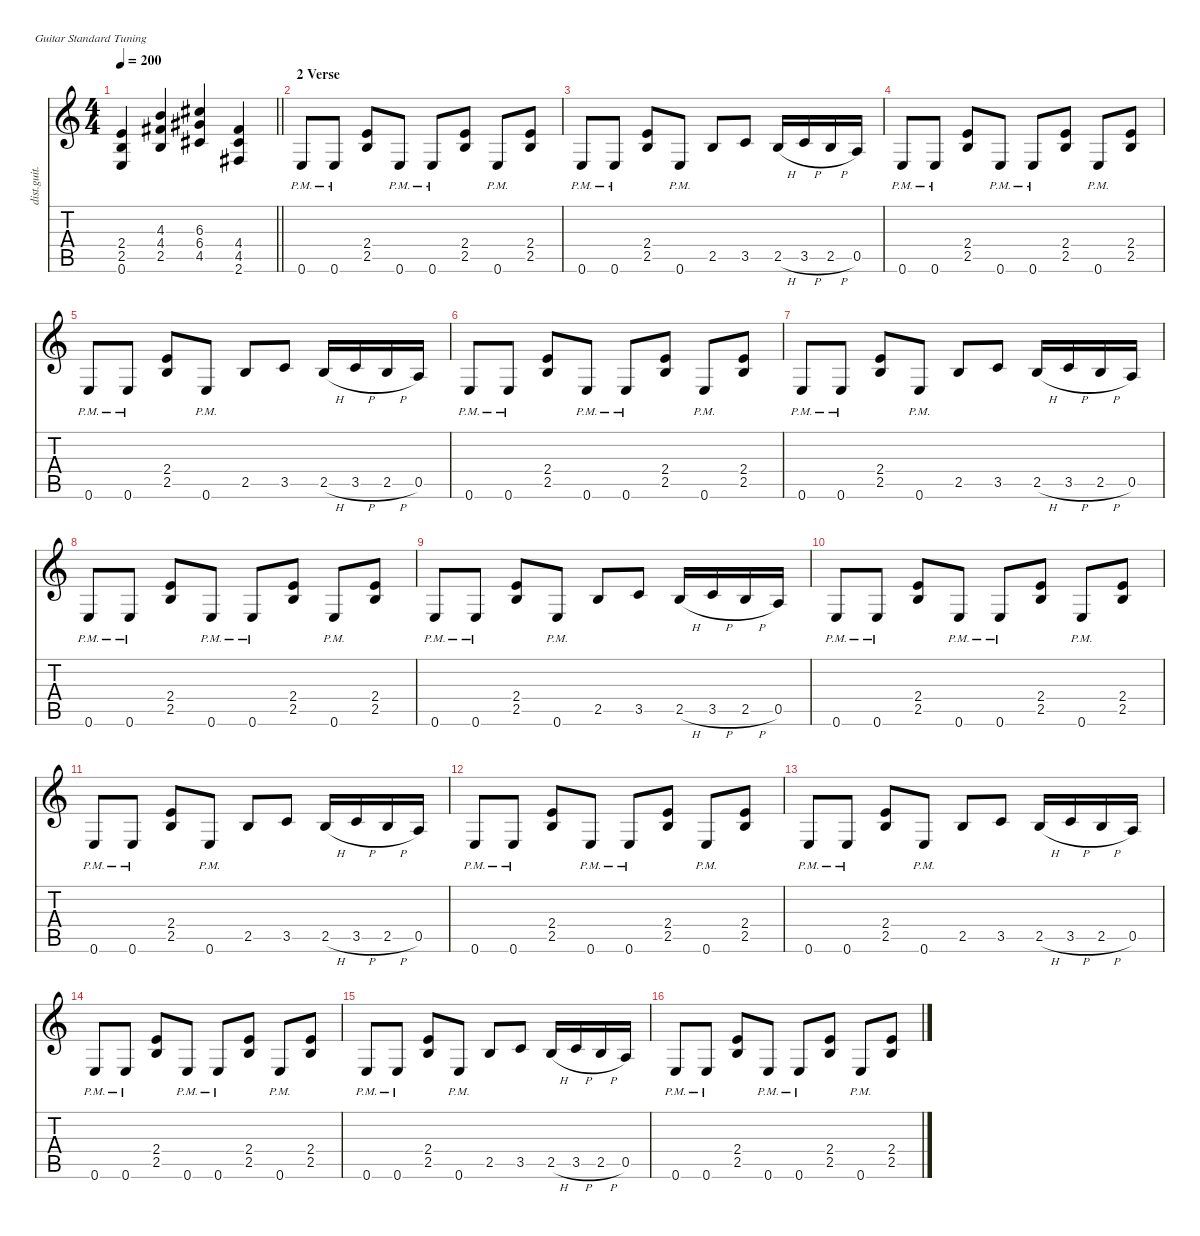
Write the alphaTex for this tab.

\defaultSystemsLayout 4
\hideDynamics
\bracketExtendMode nobrackets
\otherSystemsTrackNameOrientation horizontal
\track ("James Hetfield (Guitar)" "dist.guit.") {instrument distortionguitar}
\staff {score tabs}
\tuning (E4 B3 G3 D3 A2 E2)
\ts (4 4)
\tempo 200
\clef g2
\barLineRight lightlight
\ks c
(2.4{t} 2.5{t} 0.6{t}).4{dy f beam Up} (4.3 4.4{acc #} 2.5).4{beam Up} (6.3{acc #} 6.4{acc #} 4.5{acc #}).4{beam Up} (4.4{acc #} 4.5{acc #} 2.6{acc #}).4{beam Up} |
\section ("" "2 Verse")
0.6{pm}.8{beam Up} 0.6{pm}.8{beam Up} (2.4 2.5).8{beam Up} 0.6{pm}.8{beam Up} 0.6{pm}.8{beam Up} (2.4 2.5).8{beam Up} 0.6{pm}.8{beam Up} (2.4 2.5).8{beam Up} |
0.6{pm}.8{beam Up} 0.6{pm}.8{beam Up} (2.4 2.5).8{beam Up} 0.6{pm}.8{beam Up} 2.5.8{beam Up} 3.5.8{beam Up} 2.5{h}.16{beam Up} 3.5{h}.16{beam Up} 2.5{h}.16{beam Up} 0.5.16{beam Up} |
0.6{pm}.8{beam Up} 0.6{pm}.8{beam Up} (2.4 2.5).8{beam Up} 0.6{pm}.8{beam Up} 0.6{pm}.8{beam Up} (2.4 2.5).8{beam Up} 0.6{pm}.8{beam Up} (2.4 2.5).8{beam Up} |
0.6{pm}.8{beam Up} 0.6{pm}.8{beam Up} (2.4 2.5).8{beam Up} 0.6{pm}.8{beam Up} 2.5.8{beam Up} 3.5.8{beam Up} 2.5{h}.16{beam Up} 3.5{h}.16{beam Up} 2.5{h}.16{beam Up} 0.5.16{beam Up} |
0.6{pm}.8{beam Up} 0.6{pm}.8{beam Up} (2.4 2.5).8{beam Up} 0.6{pm}.8{beam Up} 0.6{pm}.8{beam Up} (2.4 2.5).8{beam Up} 0.6{pm}.8{beam Up} (2.4 2.5).8{beam Up} |
0.6{pm}.8{beam Up} 0.6{pm}.8{beam Up} (2.4 2.5).8{beam Up} 0.6{pm}.8{beam Up} 2.5.8{beam Up} 3.5.8{beam Up} 2.5{h}.16{beam Up} 3.5{h}.16{beam Up} 2.5{h}.16{beam Up} 0.5.16{beam Up} |
0.6{pm}.8{beam Up} 0.6{pm}.8{beam Up} (2.4 2.5).8{beam Up} 0.6{pm}.8{beam Up} 0.6{pm}.8{beam Up} (2.4 2.5).8{beam Up} 0.6{pm}.8{beam Up} (2.4 2.5).8{beam Up} |
0.6{pm}.8{beam Up} 0.6{pm}.8{beam Up} (2.4 2.5).8{beam Up} 0.6{pm}.8{beam Up} 2.5.8{beam Up} 3.5.8{beam Up} 2.5{h}.16{beam Up} 3.5{h}.16{beam Up} 2.5{h}.16{beam Up} 0.5.16{beam Up} |
0.6{pm}.8{beam Up} 0.6{pm}.8{beam Up} (2.4 2.5).8{beam Up} 0.6{pm}.8{beam Up} 0.6{pm}.8{beam Up} (2.4 2.5).8{beam Up} 0.6{pm}.8{beam Up} (2.4 2.5).8{beam Up} |
0.6{pm}.8{beam Up} 0.6{pm}.8{beam Up} (2.4 2.5).8{beam Up} 0.6{pm}.8{beam Up} 2.5.8{beam Up} 3.5.8{beam Up} 2.5{h}.16{beam Up} 3.5{h}.16{beam Up} 2.5{h}.16{beam Up} 0.5.16{beam Up} |
0.6{pm}.8{beam Up} 0.6{pm}.8{beam Up} (2.4 2.5).8{beam Up} 0.6{pm}.8{beam Up} 0.6{pm}.8{beam Up} (2.4 2.5).8{beam Up} 0.6{pm}.8{beam Up} (2.4 2.5).8{beam Up} |
0.6{pm}.8{beam Up} 0.6{pm}.8{beam Up} (2.4 2.5).8{beam Up} 0.6{pm}.8{beam Up} 2.5.8{beam Up} 3.5.8{beam Up} 2.5{h}.16{beam Up} 3.5{h}.16{beam Up} 2.5{h}.16{beam Up} 0.5.16{beam Up} |
0.6{pm}.8{beam Up} 0.6{pm}.8{beam Up} (2.4 2.5).8{beam Up} 0.6{pm}.8{beam Up} 0.6{pm}.8{beam Up} (2.4 2.5).8{beam Up} 0.6{pm}.8{beam Up} (2.4 2.5).8{beam Up} |
0.6{pm}.8{beam Up} 0.6{pm}.8{beam Up} (2.4 2.5).8{beam Up} 0.6{pm}.8{beam Up} 2.5.8{beam Up} 3.5.8{beam Up} 2.5{h}.16{beam Up} 3.5{h}.16{beam Up} 2.5{h}.16{beam Up} 0.5.16{beam Up} |
0.6{pm}.8{beam Up} 0.6{pm}.8{beam Up} (2.4 2.5).8{beam Up} 0.6{pm}.8{beam Up} 0.6{pm}.8{beam Up} (2.4 2.5).8{beam Up} 0.6{pm}.8{beam Up} (2.4 2.5).8{beam Up}
